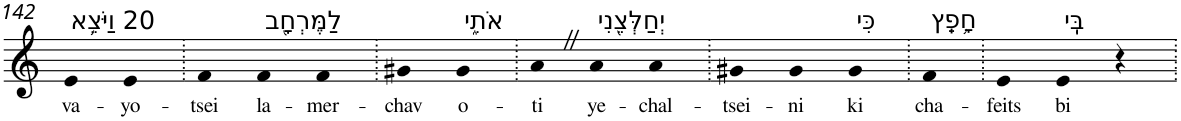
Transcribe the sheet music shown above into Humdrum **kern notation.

**kern	**text
*part1	*part1
*staff1	*staff1
*I"Piano	*
*I'Pno	*
!!LO:PB:g=z
*clefG2	*
*k[]	*
=142	=142
!LO:TX:a:t=20 וַיֹּצֵ֥א	!
!	!LO:LY:b
4e	va-
!	!LO:LY:b
4e	-yo-
=143.	=143.
!	!LO:LY:b
4f	-tsei
!LO:TX:a:t=לַמֶּרְחָ֖ב	!
!	!LO:LY:b
4f	la-
!	!LO:LY:b
4f	-mer-
=144.	=144.
!	!LO:LY:b
4g#X	-chav
!LO:TX:a:t=אֹתִ֑י	!
!	!LO:LY:b
4g#	o-
=145.	=145.
!	!LO:LY:b
4aZ	-ti
!LO:TX:a:t=יְחַלְּצֵ֖נִי	!
!	!LO:LY:b
4a	ye-
!	!LO:LY:b
4a	-chal-
=146.	=146.
!	!LO:LY:b
4g#X	-tsei-
!	!LO:LY:b
4g#	-ni
!LO:TX:a:t=כִּי	!
!	!LO:LY:b
4g#	ki
=147.	=147.
!LO:TX:a:t=חָ֥פֵֽץ	!
!	!LO:LY:b
4f	cha-
=148.	=148.
!	!LO:LY:b
4e	-feits
!LO:TX:a:t=בִּֽי	!
!	!LO:LY:b
4e	bi
4r	.
=.	=.
*-	*-
